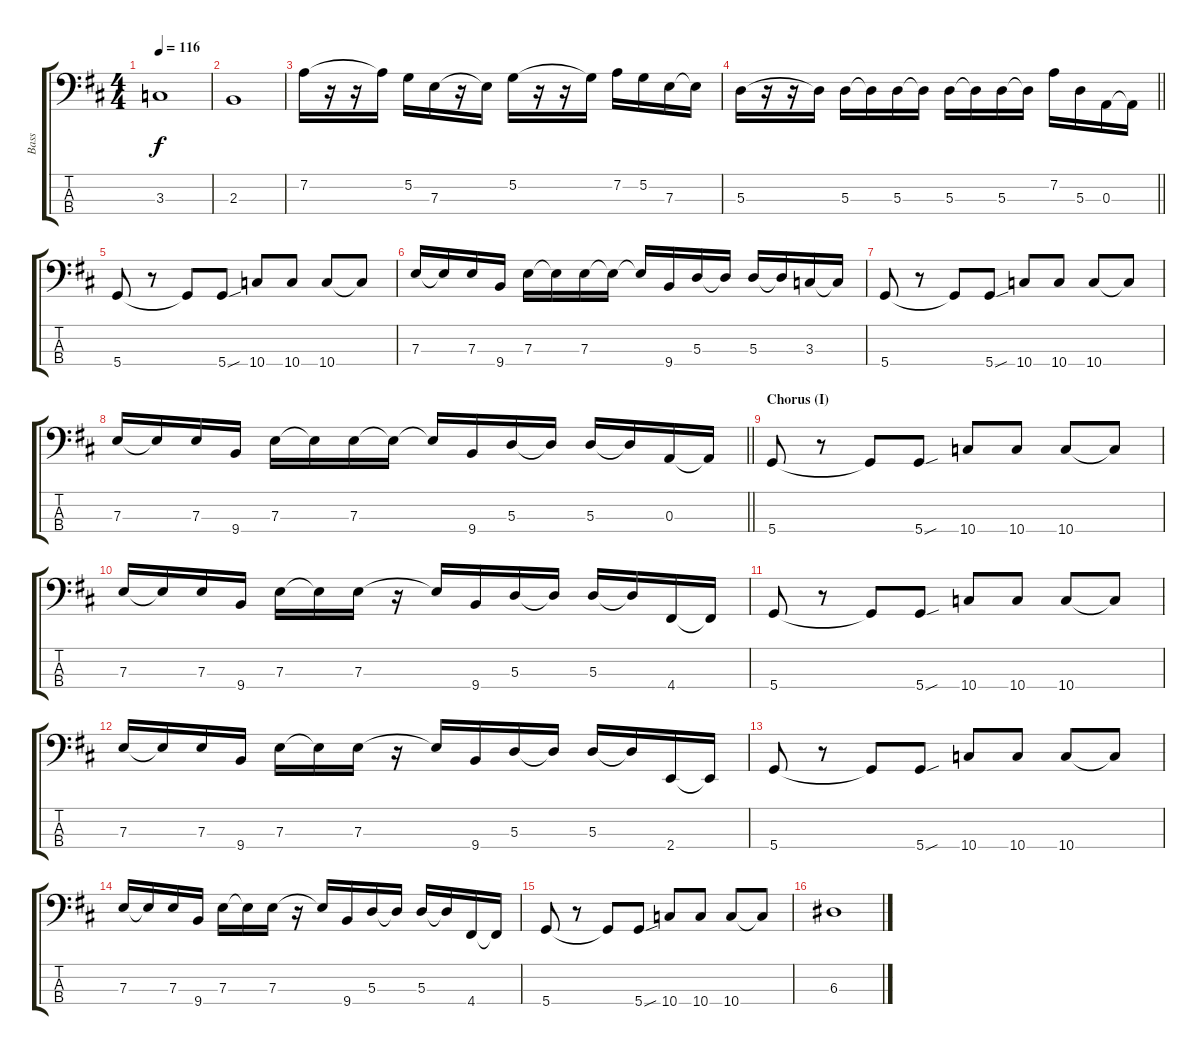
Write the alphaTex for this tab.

\track ("Bass" "Bass") {instrument electricbassfinger}
\staff {score tabs}
\tuning (G2 D2 A1 D1) {hide}
\ts (4 4)
\tempo 116
\clef f4
\ks d
3.3.1{dy f} |
2.3.1 |
7.2.16 r.16 r.16 7.2{t}.16 5.2.16 7.3.16 r.16 7.3{t}.16 5.2.16 r.16 r.16 5.2{t}.16 7.2.16 5.2.16 7.3.16 7.3{t}.16 |
\barLineRight lightlight
5.3.16 r.16 r.16 5.3{t}.16 5.3.16 5.3{t}.16 5.3.16 5.3{t}.16 5.3.16 5.3{t}.16 5.3.16 5.3{t}.16 7.2.16 5.3.16 0.3.16 0.3{t}.16 |
5.4.8 r.8 5.4{t}.8 5.4{sou}.8 10.4.8 10.4.8 10.4.8 10.4{t}.8 |
7.3.16 7.3{t}.16 7.3.16 9.4.16 7.3.16 7.3{t}.16 7.3.16 7.3{t}.16 7.3{t}.16 9.4.16 5.3.16 5.3{t}.16 5.3.16 5.3{t}.16 3.3.16 3.3{t}.16 |
5.4.8 r.8 5.4{t}.8 5.4{sou}.8 10.4.8 10.4.8 10.4.8 10.4{t}.8 |
\barLineRight lightlight
7.3.16 7.3{t}.16 7.3.16 9.4.16 7.3.16 7.3{t}.16 7.3.16 7.3{t}.16 7.3{t}.16 9.4.16 5.3.16 5.3{t}.16 5.3.16 5.3{t}.16 0.3.16 0.3{t}.16 |
\section ("" "Chorus (I)")
5.4.8 r.8 5.4{t}.8 5.4{sou}.8 10.4.8 10.4.8 10.4.8 10.4{t}.8 |
7.3.16 7.3{t}.16 7.3.16 9.4.16 7.3.16 7.3{t}.16 7.3.16 r.16 7.3{t}.16 9.4.16 5.3.16 5.3{t}.16 5.3.16 5.3{t}.16 4.4.16 4.4{t}.16 |
5.4.8 r.8 5.4{t}.8 5.4{sou}.8 10.4.8 10.4.8 10.4.8 10.4{t}.8 |
7.3.16 7.3{t}.16 7.3.16 9.4.16 7.3.16 7.3{t}.16 7.3.16 r.16 7.3{t}.16 9.4.16 5.3.16 5.3{t}.16 5.3.16 5.3{t}.16 2.4.16 2.4{t}.16 |
5.4.8 r.8 5.4{t}.8 5.4{sou}.8 10.4.8 10.4.8 10.4.8 10.4{t}.8 |
7.3.16 7.3{t}.16 7.3.16 9.4.16 7.3.16 7.3{t}.16 7.3.16 r.16 7.3{t}.16 9.4.16 5.3.16 5.3{t}.16 5.3.16 5.3{t}.16 4.4.16 4.4{t}.16 |
5.4.8 r.8 5.4{t}.8 5.4{sou}.8 10.4.8 10.4.8 10.4.8 10.4{t}.8 |
6.3.1
